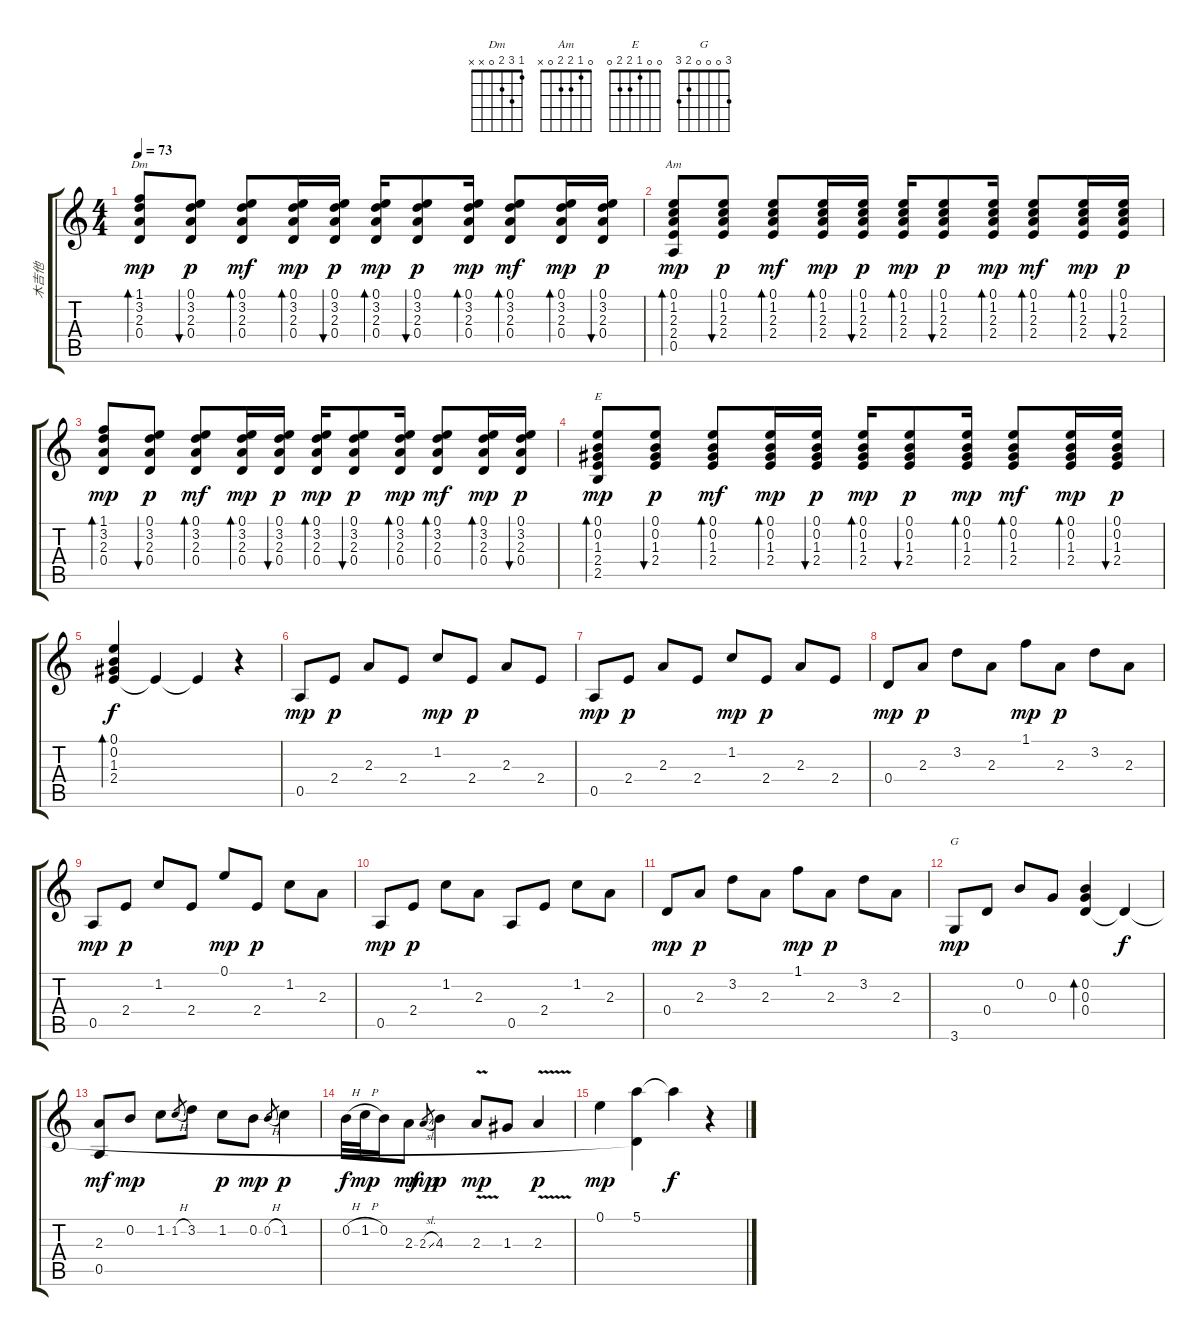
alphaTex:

\track ("木吉他" "木吉他") {instrument acousticguitarnylon}
\staff {score tabs}
\tuning (E4 B3 G3 D3 A2 E2) {hide}
\chord ("Dm" 1 3 2 0 x x)
\chord ("Am" 0 1 2 2 0 x)
\chord ("E" 0 0 1 2 2 0)
\chord ("G" 3 0 0 0 2 3)
\ts (4 4)
\tempo 73
\clef g2
\ks c
(1.1 3.2 2.3 0.4).8{bd 30 ch "Dm" dy mp} (0.1 3.2 2.3 0.4).8{bu 30 dy p} (0.1 3.2 2.3 0.4).8{bd 30 dy mf} (0.1 3.2 2.3 0.4).16{bd 30 dy mp} (0.1 3.2 2.3 0.4).16{bu 30 dy p} (0.1 3.2 2.3 0.4).16{bd 30 dy mp} (0.1 3.2 2.3 0.4).8{bu 30 dy p} (0.1 3.2 2.3 0.4).16{bd 30 dy mp} (0.1 3.2 2.3 0.4).8{bd 30 dy mf} (0.1 3.2 2.3 0.4).16{bd 30 dy mp} (0.1 3.2 2.3 0.4).16{bu 30 dy p} |
(0.1 1.2 2.3 2.4 0.5).8{bd 30 ch "Am" dy mp} (0.1 1.2 2.3 2.4).8{bu 30 dy p} (0.1 1.2 2.3 2.4).8{bd 30 dy mf} (0.1 1.2 2.3 2.4).16{bd 30 dy mp} (0.1 1.2 2.3 2.4).16{bu 30 dy p} (0.1 1.2 2.3 2.4).16{bd 30 dy mp} (0.1 1.2 2.3 2.4).8{bu 30 dy p} (0.1 1.2 2.3 2.4).16{bd 30 dy mp} (0.1 1.2 2.3 2.4).8{bd 30 dy mf} (0.1 1.2 2.3 2.4).16{bd 30 dy mp} (0.1 1.2 2.3 2.4).16{bu 30 dy p} |
(1.1 3.2 2.3 0.4).8{bd 30 dy mp} (0.1 3.2 2.3 0.4).8{bu 30 dy p} (0.1 3.2 2.3 0.4).8{bd 30 dy mf} (0.1 3.2 2.3 0.4).16{bd 30 dy mp} (0.1 3.2 2.3 0.4).16{bu 30 dy p} (0.1 3.2 2.3 0.4).16{bd 30 dy mp} (0.1 3.2 2.3 0.4).8{bu 30 dy p} (0.1 3.2 2.3 0.4).16{bd 30 dy mp} (0.1 3.2 2.3 0.4).8{bd 30 dy mf} (0.1 3.2 2.3 0.4).16{bd 30 dy mp} (0.1 3.2 2.3 0.4).16{bu 30 dy p} |
(0.1 0.2 1.3 2.4 2.5).8{bd 30 ch "E" dy mp} (0.1 0.2 1.3 2.4).8{bu 30 dy p} (0.1 0.2 1.3 2.4).8{bd 30 dy mf} (0.1 0.2 1.3 2.4).16{bd 30 dy mp} (0.1 0.2 1.3 2.4).16{bu 30 dy p} (0.1 0.2 1.3 2.4).16{bd 30 dy mp} (0.1 0.2 1.3 2.4).8{bu 30 dy p} (0.1 0.2 1.3 2.4).16{bd 30 dy mp} (0.1 0.2 1.3 2.4).8{bd 30 dy mf} (0.1 0.2 1.3 2.4).16{bd 30 dy mp} (0.1 0.2 1.3 2.4).16{bu 30 dy p} |
(0.1 0.2 1.3 2.4).4{bd 240 dy f} 2.4{t}.4 2.4{t}.4 r.4 |
0.5.8{dy mp} 2.4.8{dy p} 2.3.8 2.4.8 1.2.8{dy mp} 2.4.8{dy p} 2.3.8 2.4.8 |
0.5.8{dy mp} 2.4.8{dy p} 2.3.8 2.4.8 1.2.8{dy mp} 2.4.8{dy p} 2.3.8 2.4.8 |
0.4.8{dy mp} 2.3.8{dy p} 3.2.8 2.3.8 1.1.8{dy mp} 2.3.8{dy p} 3.2.8 2.3.8 |
0.5.8{dy mp} 2.4.8{dy p} 1.2.8 2.4.8 0.1.8{dy mp} 2.4.8{dy p} 1.2.8 2.3.8 |
0.5.8{dy mp} 2.4.8{dy p} 1.2.8 2.3.8 0.5.8 2.4.8 1.2.8 2.3.8 |
0.4.8{dy mp} 2.3.8{dy p} 3.2.8 2.3.8 1.1.8{dy mp} 2.3.8{dy p} 3.2.8 2.3.8 |
3.6.8{ch "G" dy mp} 0.4.8 0.2.8 0.3.8 (0.2 0.3 0.4).4{bd 480} 0.4{t}.4{dy f} |
(2.3 0.5).8{dy mf} 0.2.8{dy mp} 1.2.8 1.2{h}.8{gr} 3.2.8 1.2.8{dy p} 0.2.8{dy mp} 0.2{h}.8{gr} 1.2.4{dy p} |
0.2{h}.32{dy f} 1.2{h}.32{dy mp} 0.2.16 2.3.8{dy mf} 2.3{sl}.8{gr dy mp} 4.3.4{dy p} 2.3{v}.8{dy mp} 1.3.8 2.3{v}.4{dy p} |
0.1.4{dy mp} (5.1 0.4{t}).4 5.1{t}.4{dy f} r.4
